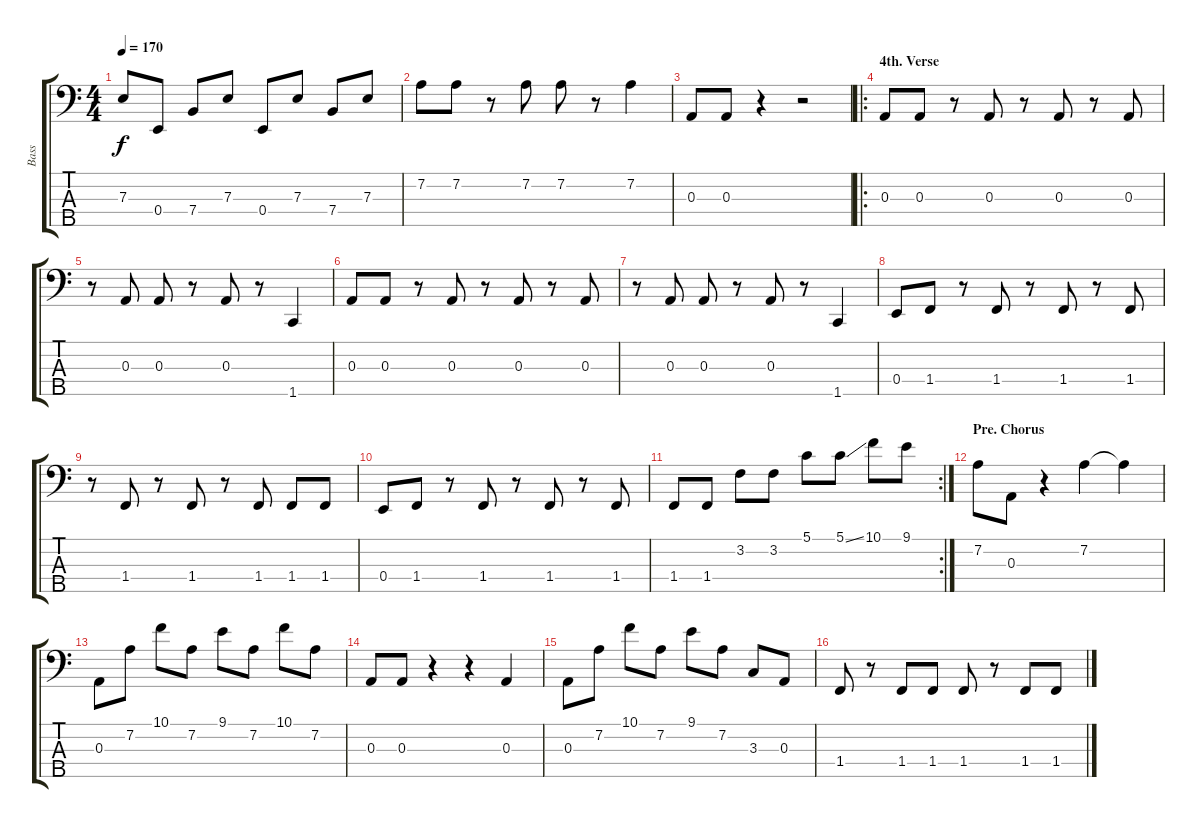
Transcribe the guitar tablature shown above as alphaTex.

\track ("Bass" "Bass") {instrument electricbassfinger}
\staff {score tabs}
\tuning (G2 D2 A1 E1 B0) {hide}
\ts (4 4)
\tempo 170
\clef f4
\ks c
7.3.8{dy f} 0.4.8 7.4.8 7.3.8 0.4.8 7.3.8 7.4.8 7.3.8 |
7.2.8 7.2.8 r.8 7.2.8 7.2.8 r.8 7.2.4 |
0.3.8 0.3.8 r.4 r.2 |
\ro
\section ("" "4th. Verse")
0.3.8 0.3.8 r.8 0.3.8 r.8 0.3.8 r.8 0.3.8 |
r.8 0.3.8 0.3.8 r.8 0.3.8 r.8 1.5.4 |
0.3.8 0.3.8 r.8 0.3.8 r.8 0.3.8 r.8 0.3.8 |
r.8 0.3.8 0.3.8 r.8 0.3.8 r.8 1.5.4 |
0.4.8 1.4.8 r.8 1.4.8 r.8 1.4.8 r.8 1.4.8 |
r.8 1.4.8 r.8 1.4.8 r.8 1.4.8 1.4.8 1.4.8 |
0.4.8 1.4.8 r.8 1.4.8 r.8 1.4.8 r.8 1.4.8 |
\rc 2
1.4.8 1.4.8 3.2.8 3.2.8 5.1.8 5.1{ss}.8 10.1.8 9.1.8 |
\section ("" "Pre. Chorus")
7.2.8 0.3.8 r.4 7.2.4 7.2{t}.4 |
0.3.8 7.2.8 10.1.8 7.2.8 9.1.8 7.2.8 10.1.8 7.2.8 |
0.3.8 0.3.8 r.4 r.4 0.3.4 |
0.3.8 7.2.8 10.1.8 7.2.8 9.1.8 7.2.8 3.3.8 0.3.8 |
1.4.8 r.8 1.4.8 1.4.8 1.4.8 r.8 1.4.8 1.4.8
